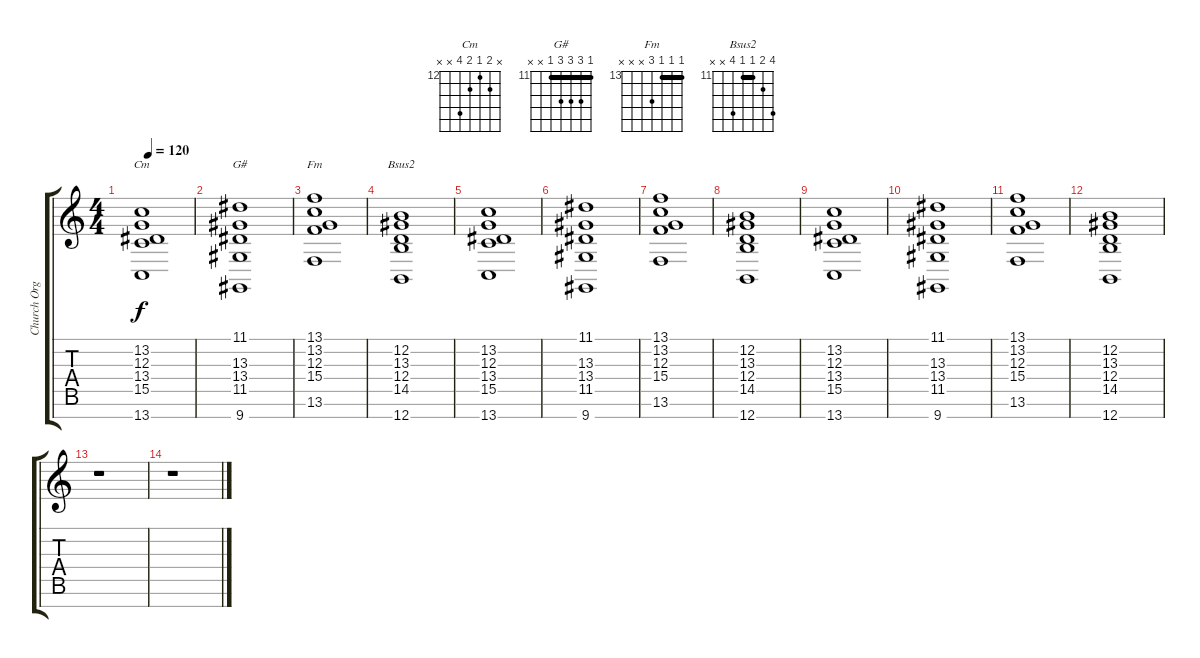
\track ("Church Organ, Strings" "Church Org") {instrument churchorgan}
\staff {score tabs}
\tuning (E4 B3 G3 D3 A2 E2 B1) {hide}
\chord ("Cm" x 13 12 13 15 x x) {firstfret 12}
\chord ("G#" 11 13 13 13 11 x x) {firstfret 11 barre 11}
\chord ("Fm" 13 13 13 15 x x x) {firstfret 13 barre 13}
\chord ("Bsus2" 14 12 11 11 14 x x) {firstfret 11 barre 11}
\ts (4 4)
\tempo 120
\clef g2
\ks c
(13.2 12.3 13.4 15.5 13.7).1{ch "Cm" dy f} |
(11.1 13.3 13.4 11.5 9.7).1{ch "G#"} |
(13.1 13.2 12.3 15.4 13.6).1{ch "Fm"} |
(12.2 13.3 12.4 14.5 12.7).1{ch "Bsus2"} |
(13.2 12.3 13.4 15.5 13.7).1 |
(11.1 13.3 13.4 11.5 9.7).1 |
(13.1 13.2 12.3 15.4 13.6).1 |
(12.2 13.3 12.4 14.5 12.7).1 |
(13.2 12.3 13.4 15.5 13.7).1 |
(11.1 13.3 13.4 11.5 9.7).1 |
(13.1 13.2 12.3 15.4 13.6).1 |
(12.2 13.3 12.4 14.5 12.7).1 |
r.1 |
r.1
